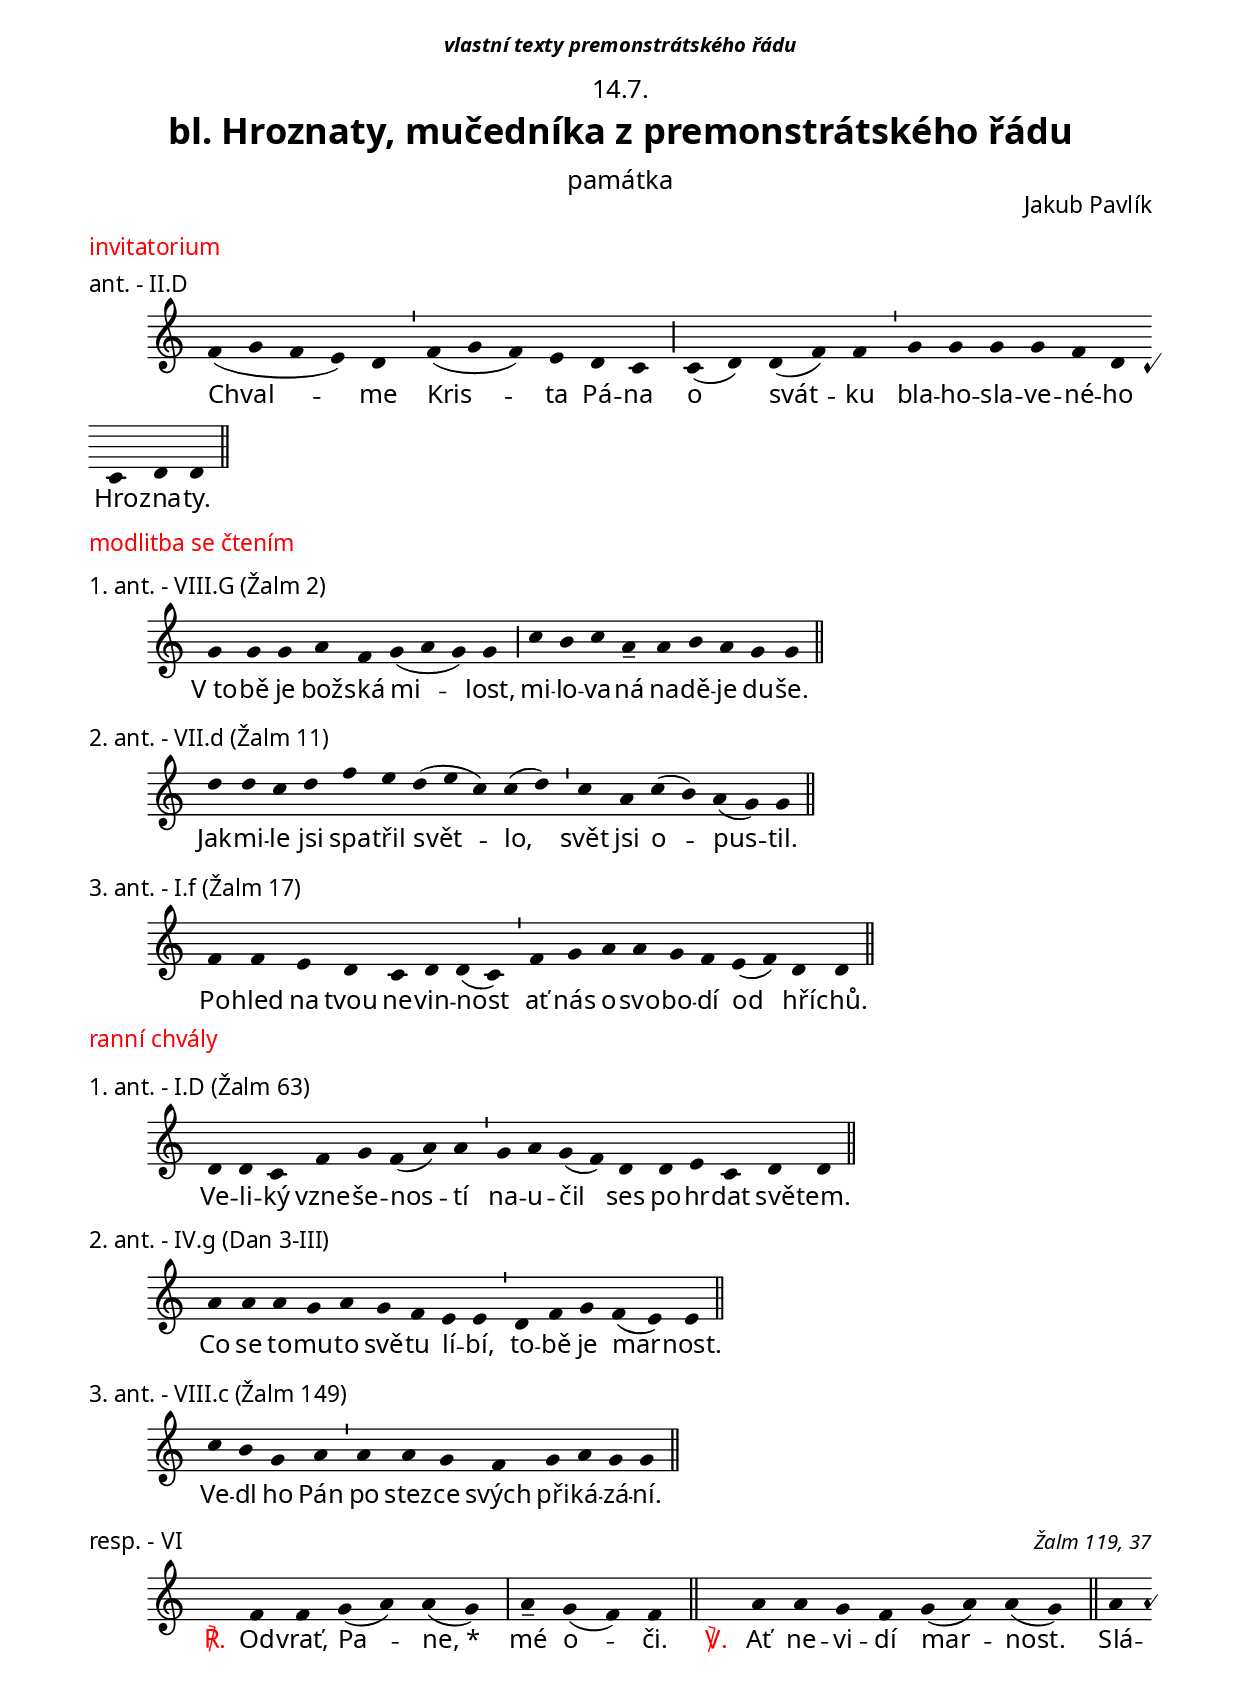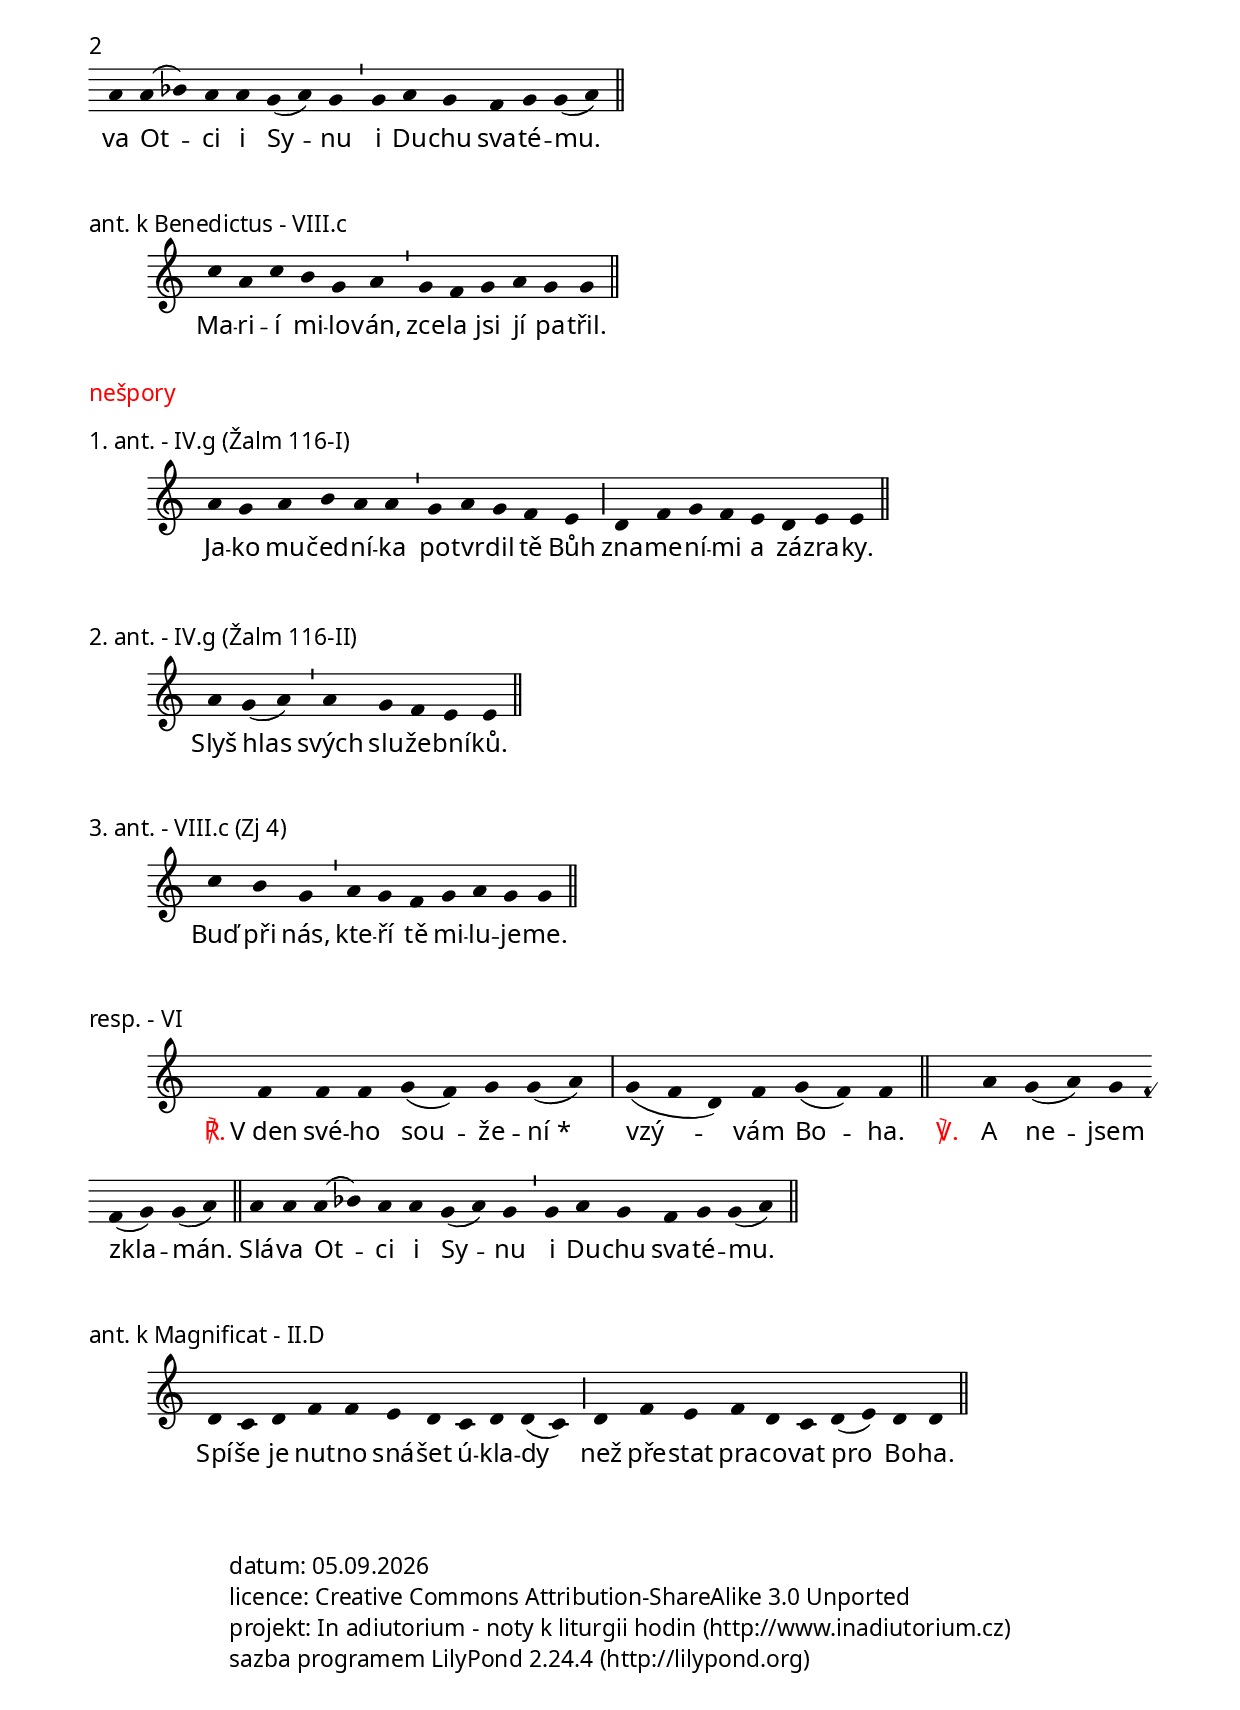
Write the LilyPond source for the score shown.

\version "2.16.0"

\include "../../spolecne.ly"
\include "../../dilyresponsorii.ly"
\include "../../spolecne/reholni.ly"
textyOPraem = "vlastní texty premonstrátského řádu"


\header {
  title = \markup\titleSvatek
            "bl. Hroznaty, mučedníka z premonstrátského řádu"
            památka
            14.7.
            \textyOPraem
  composer = "Jakub Pavlík"
}

\markup {\nadpisHodinka {"invitatorium"}}

\score {
  \relative c' {
    \choralniRezim
    f( g f e) d \barMin
    f( g f) e d c \barMaior
    c( d) d( f) f \barMin
    g g g g f d c d d \barFinalis
  }
  \addlyrics {
    Chval -- me
    Kris -- ta Pá -- na
    o svát -- ku
    bla -- ho -- sla -- ve -- né -- ho Hro -- zna -- ty.
  }
  \header {
    quid = "ant."
    modus = "II"
    differentia = "D"
    psalmus = ""
    id = "invit"
    piece = \markup {\sestavTitulekBezZalmu}
  }
}

\markup {\nadpisHodinka {"modlitba se čtením"}}

\score {
  \relative c'' {
    \choralniRezim
    g4 g g a f g( a g) g \barMaior
    c b c a-- a b a g g \barFinalis
  }
  \addlyrics {
    V_to -- bě je bož -- ská mi -- lost,
    mi -- lo -- va -- ná na -- dě -- je du -- še.
  }
  \header {
    quid = "1. ant."
    modus = "VIII"
    differentia = "G"
    psalmus = "Žalm 2"
    id = "mc-a1"
    piece = \markup {\sestavTitulek}
  }
}

\score {
  \relative c'' {
    \choralniRezim
    d4 d c d f e d( e c) c( d) \barMin
    c a c( b) a( g) g \barFinalis
  }
  \addlyrics {
    Jak -- mi -- le jsi spa -- třil svět -- lo,
    svět jsi o -- pus -- til.
  }
  \header {
    quid = "2. ant."
    modus = "VII"
    differentia = "d"
    psalmus = "Žalm 11"
    id = "mc-a2"
    piece = \markup {\sestavTitulek}
  }
}

\score {
  \relative c' {
    \choralniRezim
    f4 f e d c d d( c) \barMin
    f g a a g f e( f) d d \barFinalis
  }
  \addlyrics {
    Po -- hled na tvou ne -- vin -- nost
    ať nás o -- svo -- bo -- dí od hří -- chů.
  }
  \header {
    quid = "3. ant."
    modus = "I"
    differentia = "f"
    psalmus = "Žalm 17"
    id = "mc-a3"
    piece = \markup {\sestavTitulek}
  }
}

\markup {\nadpisHodinka {"ranní chvály"}}

\score {
  \relative c' {
    \choralniRezim
    d4 d c f g f( a) a \barMin
    g a g( f) d d e c d d \barFinalis
  }
  \addlyrics {
    Ve -- li -- ký vzne -- še -- nos -- tí
    na -- u -- čil ses po -- hr -- dat svě -- tem.
  }
  \header {
    quid = "1. ant."
    modus = "I"
    differentia = "D"
    psalmus = "Žalm 63"
    id = "rch-a1"
    piece = \markup {\sestavTitulek}
  }
}

\score {
  \relative c'' {
    \choralniRezim
    a4 a a g a g f e e \barMin
    d f g f( e) e \barFinalis
  }
  \addlyrics {
    Co se to -- mu -- to svě -- tu lí -- bí,
    to -- bě je mar -- nost.
  }
  \header {
    quid = "2. ant."
    modus = "IV"
    differentia = "g"
    psalmus = "Dan 3-III"
    id = "rch-a2"
    piece = \markup {\sestavTitulek}
  }
}

\score {
  \relative c'' {
    \choralniRezim
    c4 b g a \barMin
    a a g f g a g g \barFinalis
  }
  \addlyrics {
    Ve -- dl ho Pán
    po stez -- ce svých při -- ká -- zá -- ní.
  }
  \header {
    quid = "3. ant."
    modus = "VIII"
    differentia = "c"
    psalmus = "Žalm 149"
    id = "rch-a3"
    piece = \markup {\sestavTitulek}
  }
}

\score {
  \relative c' {
    \choralniRezim

    % R
    \neviditelna f
    f4 f g( a) a( g) \barMax
    a-- g( f) f \barFinalis

    % V
    \neviditelna a
    a4 a g f g( a) a( g) \barFinalis

    % Slava
    \respVIdoxologie \barFinalis
  }
  \addlyrics {
    \Response  Od -- vrať, Pa -- ne,_*
    mé o -- či.
    \Verse Ať ne -- vi -- dí mar -- nost.
    \textRespDoxologie
  }
  \header {
    quid = "resp."
    scriptura = "Žalm 119, 37"
    modus = "VI"
    id = "rch-r"
    piece = \markup {\sestavTitulekResp}
  }
}

\score {
  \relative c'' {
    \choralniRezim
    c4 a c b g a \barMin
    g f g a g g \barFinalis
  }
  \addlyrics {
    Ma -- ri -- í mi -- lo -- ván,
    zce -- la jsi jí pa -- třil.
  }
  \header {
    quid = "ant. k Benedictus"
    modus = "VIII"
    differentia = "c"
    psalmus = ""
    id = "rch-aben"
    piece = \markup {\sestavTitulekBezZalmu}
  }
}

\markup {\nadpisHodinka {"nešpory"}}

\score {
  \relative c'' {
    \choralniRezim
    a4 g a b a a \barMin
    g a g f e \barMaior
    d f g f e d e e \barFinalis
  }
  \addlyrics {
    Ja -- ko mu -- čed -- ní -- ka
    po -- tvr -- dil tě Bůh
    zna -- me -- ní -- mi a zá -- zra -- ky.
  }
  \header {
    quid = "1. ant."
    modus = "IV"
    differentia = "g"
    psalmus = "Žalm 116-I"
    id = "ne-a1"
    piece = \markup {\sestavTitulek}
  }
}

\score {
  \relative c'' {
    \choralniRezim
    a4 g( a) \barMin
    a g f e e \barFinalis
  }
  \addlyrics {
    Slyš hlas
    svých slu -- že -- bní -- ků.
  }
  \header {
    quid = "2. ant."
    modus = "IV"
    differentia = "g"
    psalmus = "Žalm 116-II"
    id = "ne-a2"
    piece = \markup {\sestavTitulek}
  }
}

\score {
  \relative c'' {
    \choralniRezim
    c4 b g \barMin
    a g f g a g g \barFinalis
  }
  \addlyrics {
    Buď při nás,
    kte -- ří tě mi -- lu -- je -- me.
  }
  \header {
    quid = "3. ant."
    modus = "VIII"
    differentia = "c"
    psalmus = "Zj 4"
    id = "ne-a3"
    piece = \markup {\sestavTitulek}
  }
}

\score {
  \relative c' {
    \choralniRezim

    % R
    \neviditelna f
    f4 f f g( f) g g( a) \barMax
    g( f d) f g( f) f \barFinalis

    % V
    \neviditelna a
    a4 g( a) g f( g) g( a) \barFinalis

    % Slava
    \respVIdoxologie \barFinalis
  }
  \addlyrics {
    \Response V_den své -- ho sou -- že -- ní_*
    vzý -- vám Bo -- ha.
    \Verse A ne -- jsem zkla -- mán.
    \textRespDoxologie
  }
  \header {
    quid = "resp."
    modus = "VI"
    id = "ne-r"
    piece = \markup {\sestavTitulekResp}
  }
}

\score {
  \relative c' {
    \choralniRezim
    d4 c d f f e d c d d( c) \barMaior
    d f e f d c d( e) d d \barFinalis
  }
  \addlyrics {
    Spí -- še je nut -- no sná -- šet ú -- kla -- dy
    než pře -- stat pra -- co -- vat pro Bo -- ha.
  }
  \header {
    quid = "ant. k Magnificat"
    modus = "II"
    differentia = "D"
    psalmus = ""
    id = "ne-amag"
    piece = \markup {\sestavTitulekBezZalmu}
  }
}
